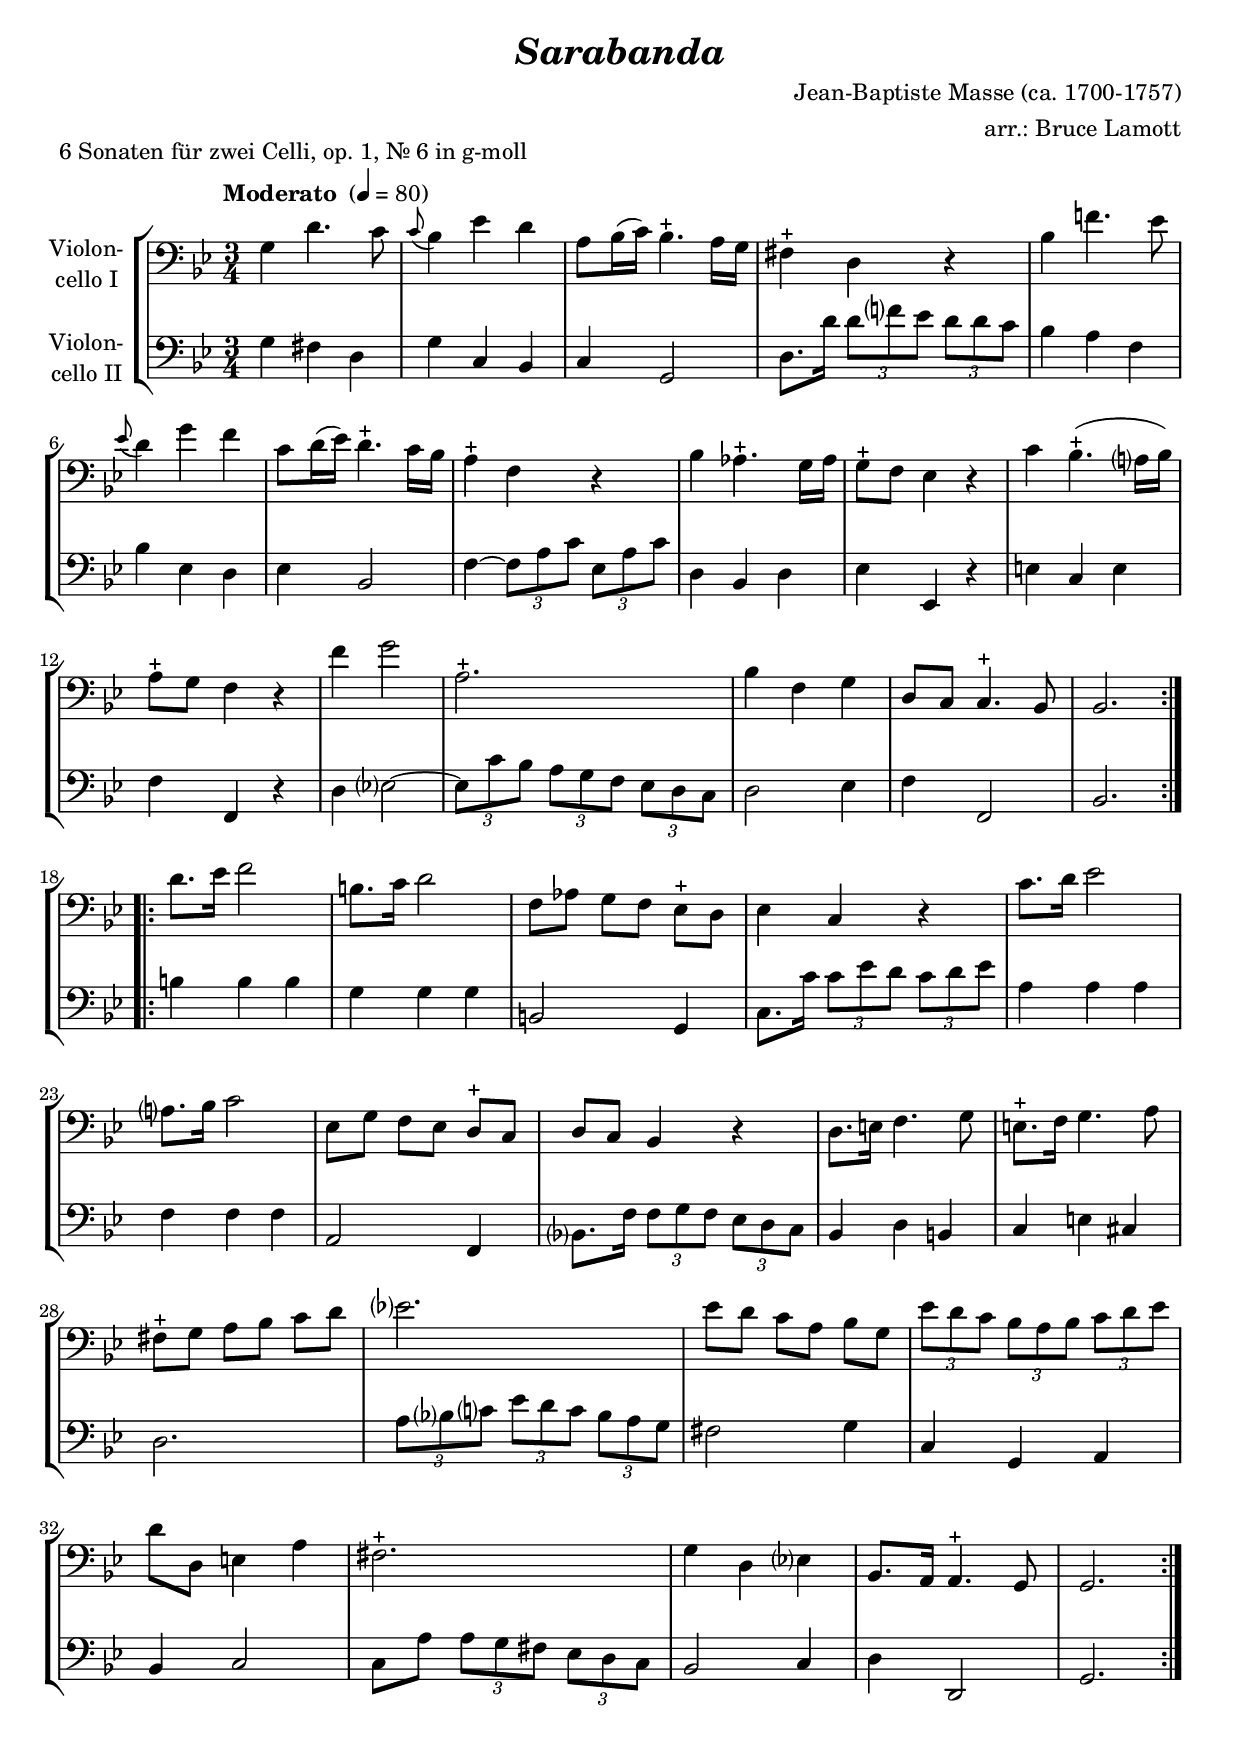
\version "2.18.2"
\include "deutsch.ly"
  
#(set-global-staff-size 20)

\header {
  title     = \markup \bold \italic "Sarabanda"
  composer  = "Jean-Baptiste Masse (ca. 1700-1757)"
  arranger  = "arr.: Bruce Lamott"
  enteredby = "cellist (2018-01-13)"
  piece     = "6 Sonaten für zwei Celli, op. 1, Nr. 6 in g-moll"
}

voiceconsts = {
  \key g \minor
  \time 3/4
  \clef "bass"
%  \numericTimeSignature
  \compressFullBarRests
  % Set default beaming for all staves
  \set Timing.beamExceptions = #'()
  \set Timing.baseMoment     = #(ly:make-moment 1 4)
  \set Timing.beatStructure  = #'(1 1 1)
  \tempo "Moderato " 4=80
}

micl = "clarinet"
mifl = "flute"
miob = "oboe"
mifh = "french horn"
misx = "tenor sax"
mist = "string ensemble 1"
miba = "cello"

va = \relative c' {
  \voiceconsts

  \repeat volta 2 {
    g4 d'4. c8
    \appoggiatura c b4 es d
    a8 b16( c) b4.-+ a16 g
    fis4-+ d r
    b' f'!4. es8
    \appoggiatura es d4 g f
    c8 d16( es) d4.-+ c16 b
    a4-+ f r

    b as4.-+ g16 as
    g8-+ f es4 r
    c' b4.(-+ a?16 b)
    a8-+ g f4 r
    f' g2
    a,2.-+
    b4 f g
    d8 c c4.-+ b8
    b2.
  }

  \repeat volta 2 {
    d'8. es16 f2
    h,8. c16 d2
    f,8 as g f es-+ d
    es4 c r
    c'8. d16 es2
    a,?8. b16 c2
    es,8 g f es d-+ c
    d c b4 r

    d8. e16 f4. g8
    e8.-+ f16 g4. a8
    fis-+ g a b c d
    es?2.

    es8 d c a b g
    \tuplet 3/2 4 { es' d c b a b c d es }
    d d, e4 a
    fis2.-+
    g4 d es?
    b8. a16 a4.-+ g8
    g2.
  }
}

vb = \relative c' {
  \voiceconsts

  \repeat volta 2 {
    g4 fis d
    g c, b
    c g2
    d'8. d'16 \tuplet 3/2 4 { d8 f? es d d c }
    b4 a f
    b es, d
    es b2
    f'4~ \tuplet 3/2 4 { f8 a c es, a c }

    d,4 b d
    es es, r
    e' c e
    f f, r
    d' es?2~
    \tuplet 3/2 4 { es8 c' b a g f es d c }
    d2 es4
    f f,2
    b2.
  }

  \repeat volta 2 {
    h'4 h h
    g g g
    h,2 g4
    c8. c'16 \tuplet 3/2 4 { c8 es d c d es }
    a,4 a a
    f f f
    a,2 f4
    b?8. f'16 \tuplet 3/2 4 { f8 g f es d c }

    b4 d h
    c e cis
    d2.
    \tuplet 3/2 4 { a'8 b? c? es d c b a g }

    fis2 g4
    c, g a
    b c2
    c8 a' \tuplet 3/2 4 { a g fis es d c }
    b2 c4
    d d,2
    g2.
  }
}


music = \new StaffGroup <<
      \new Staff {
	\set Staff.midiInstrument = \miba
	\set Staff.instrumentName = \markup \center-column { "Violon-" "cello I" }
	\transpose g g { \va }
      }

      \new Staff {
	\set Staff.midiInstrument = \miba
	\set Staff.instrumentName = \markup \center-column { "Violon-" "cello II" }
	\transpose g g { \vb }
      }
>>

\book {
  \score {
    \music
    \layout {}
  }

  \score {
    \unfoldRepeats \music

    \midi {
      \context {
        \Score
      }
    }
  }
}
